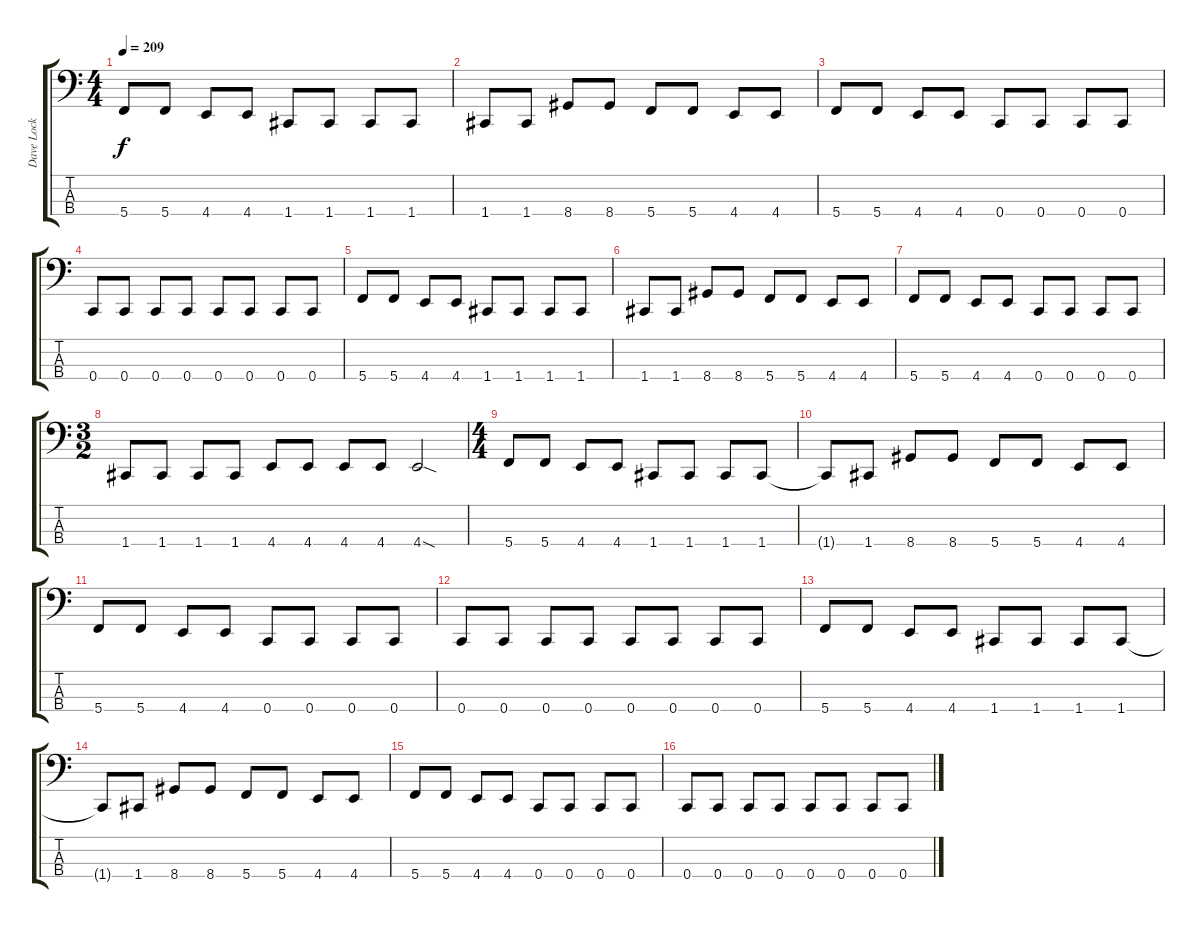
\track ("Dave Lock (Bass)" "Dave Lock ") {instrument electricbasspick}
\staff {score tabs}
\tuning (Eb2 Bb1 F1 C1) {hide}
\ts (4 4)
\tempo 209
\clef f4
\ks c
5.4.8{dy f} 5.4.8 4.4.8 4.4.8 1.4.8 1.4.8 1.4.8 1.4.8 |
1.4.8 1.4.8 8.4.8 8.4.8 5.4.8 5.4.8 4.4.8 4.4.8 |
5.4.8 5.4.8 4.4.8 4.4.8 0.4.8 0.4.8 0.4.8 0.4.8 |
0.4.8 0.4.8 0.4.8 0.4.8 0.4.8 0.4.8 0.4.8 0.4.8 |
5.4.8 5.4.8 4.4.8 4.4.8 1.4.8 1.4.8 1.4.8 1.4.8 |
1.4.8 1.4.8 8.4.8 8.4.8 5.4.8 5.4.8 4.4.8 4.4.8 |
5.4.8 5.4.8 4.4.8 4.4.8 0.4.8 0.4.8 0.4.8 0.4.8 |
\ts (3 2)
1.4.8 1.4.8 1.4.8 1.4.8 4.4.8 4.4.8 4.4.8 4.4.8 4.4{sod}.2 |
\ts (4 4)
5.4.8 5.4.8 4.4.8 4.4.8 1.4.8 1.4.8 1.4.8 1.4.8 |
1.4{t}.8 1.4.8 8.4.8 8.4.8 5.4.8 5.4.8 4.4.8 4.4.8 |
5.4.8 5.4.8 4.4.8 4.4.8 0.4.8 0.4.8 0.4.8 0.4.8 |
0.4.8 0.4.8 0.4.8 0.4.8 0.4.8 0.4.8 0.4.8 0.4.8 |
5.4.8 5.4.8 4.4.8 4.4.8 1.4.8 1.4.8 1.4.8 1.4.8 |
1.4{t}.8 1.4.8 8.4.8 8.4.8 5.4.8 5.4.8 4.4.8 4.4.8 |
5.4.8 5.4.8 4.4.8 4.4.8 0.4.8 0.4.8 0.4.8 0.4.8 |
0.4.8 0.4.8 0.4.8 0.4.8 0.4.8 0.4.8 0.4.8 0.4.8
